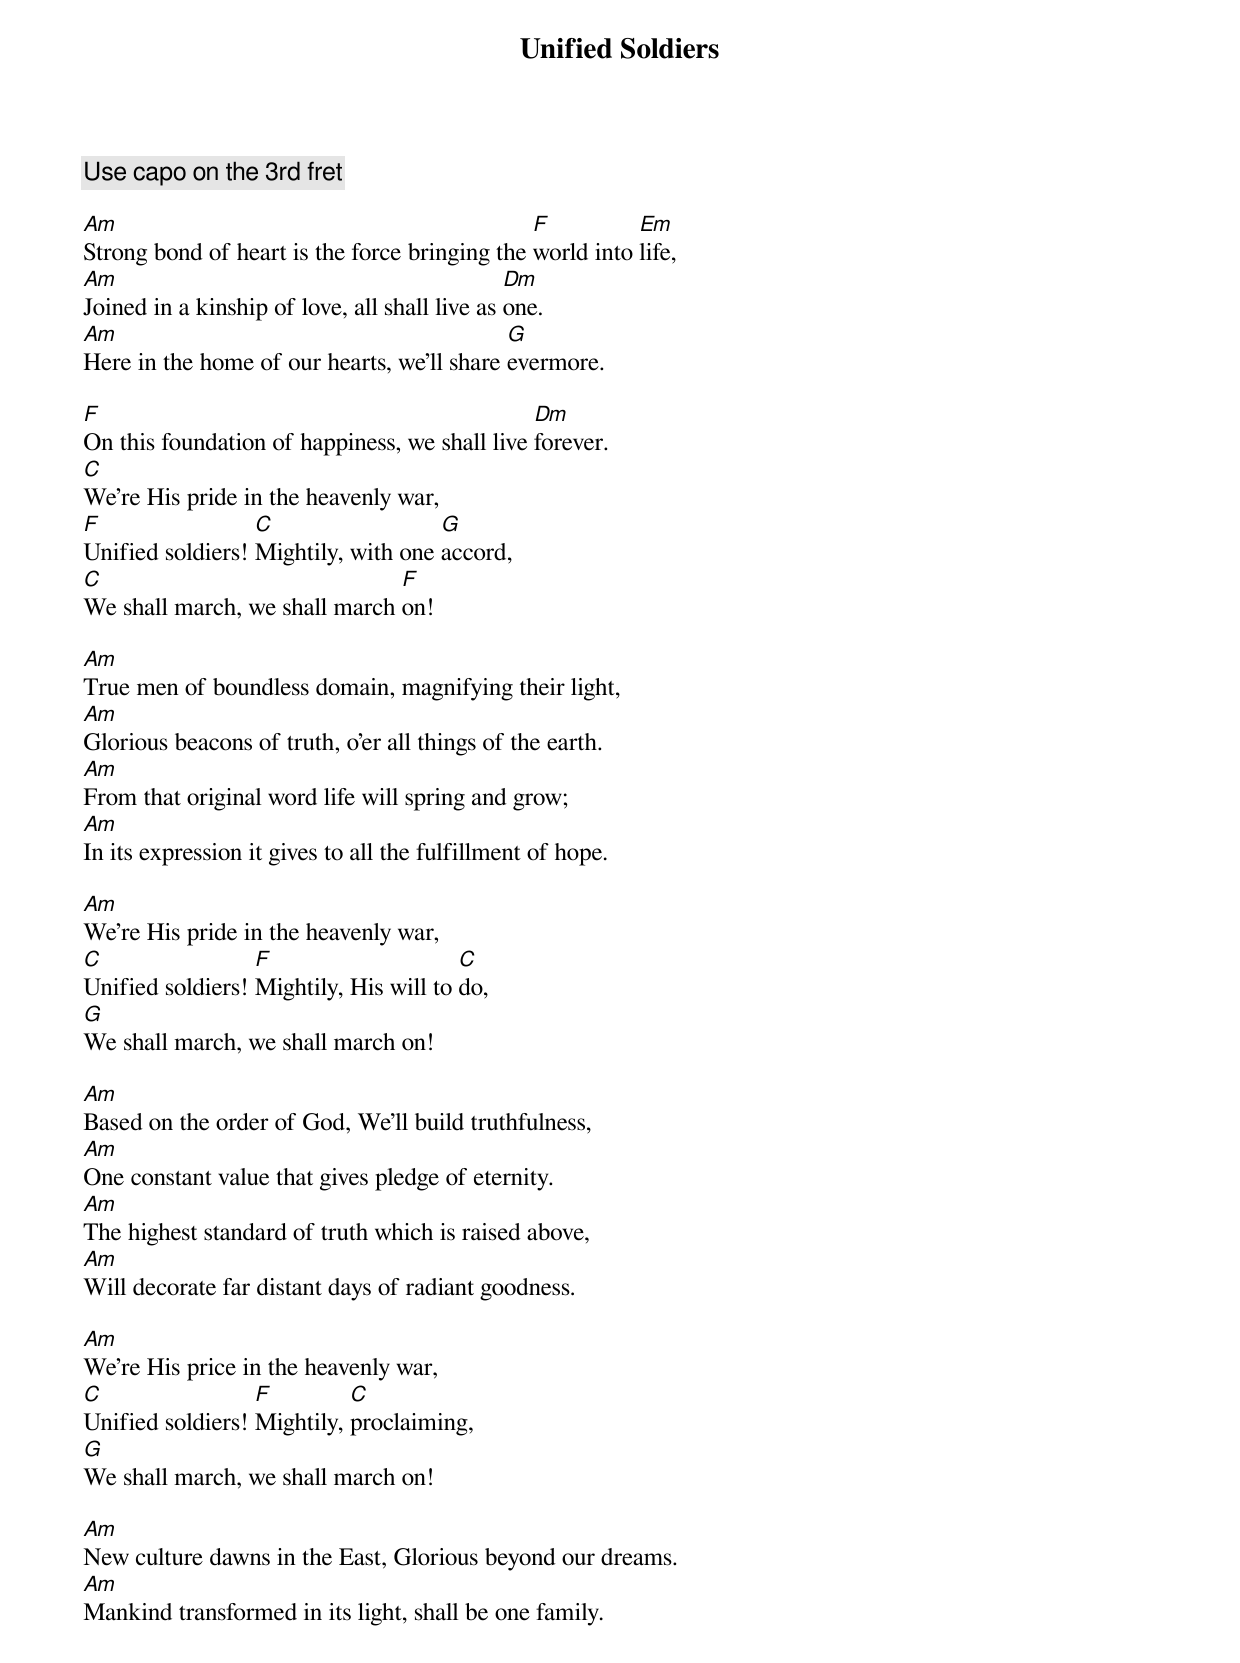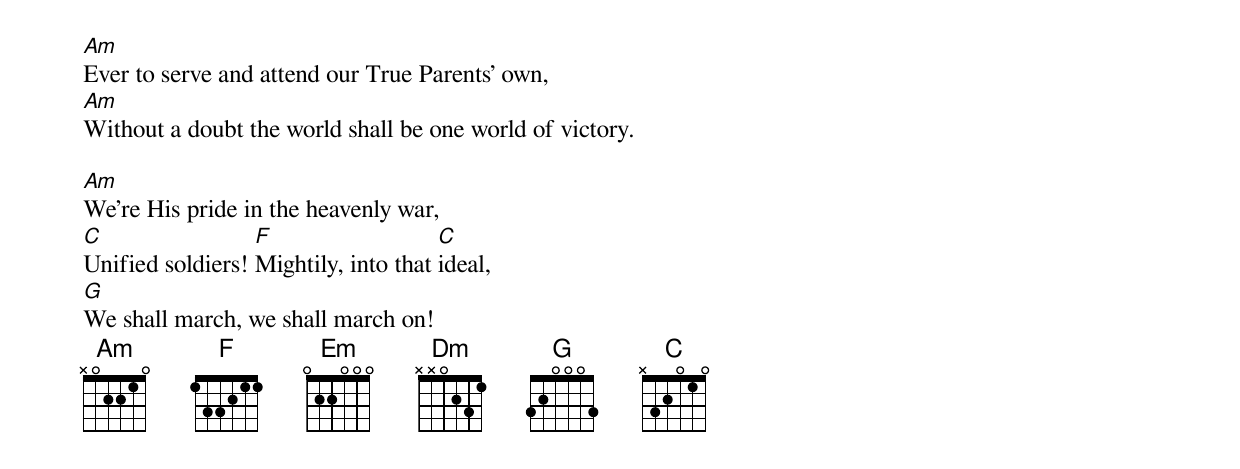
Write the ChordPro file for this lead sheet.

{title: Unified Soldiers}
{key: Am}
{comment: Use capo on the 3rd fret}

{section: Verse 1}
[Am]Strong bond of heart is the force bringing the [F]world into [Em]life,
[Am]Joined in a kinship of love, all shall live as [Dm]one.
[Am]Here in the home of our hearts, we'll share [G]evermore.

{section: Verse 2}
[F]On this foundation of happiness, we shall live [Dm]forever.
[C]We're His pride in the heavenly war,
[F]Unified soldiers! [C]Mightily, with one [G]accord,
[C]We shall march, we shall march [F]on!

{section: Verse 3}
[Am]True men of boundless domain, magnifying their light,
[Am]Glorious beacons of truth, o'er all things of the earth.
[Am]From that original word life will spring and grow;
[Am]In its expression it gives to all the fulfillment of hope.

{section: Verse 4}
[Am]We're His pride in the heavenly war,
[C]Unified soldiers! [F]Mightily, His will to [C]do,
[G]We shall march, we shall march on!

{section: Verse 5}
[Am]Based on the order of God, We'll build truthfulness,
[Am]One constant value that gives pledge of eternity.
[Am]The highest standard of truth which is raised above,
[Am]Will decorate far distant days of radiant goodness.

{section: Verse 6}
[Am]We're His price in the heavenly war,
[C]Unified soldiers! [F]Mightily, [C]proclaiming,
[G]We shall march, we shall march on!

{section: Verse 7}
[Am]New culture dawns in the East, Glorious beyond our dreams.
[Am]Mankind transformed in its light, shall be one family.
[Am]Ever to serve and attend our True Parents' own,
[Am]Without a doubt the world shall be one world of victory.

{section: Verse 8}
[Am]We're His pride in the heavenly war,
[C]Unified soldiers! [F]Mightily, into that [C]ideal,
[G]We shall march, we shall march on!
